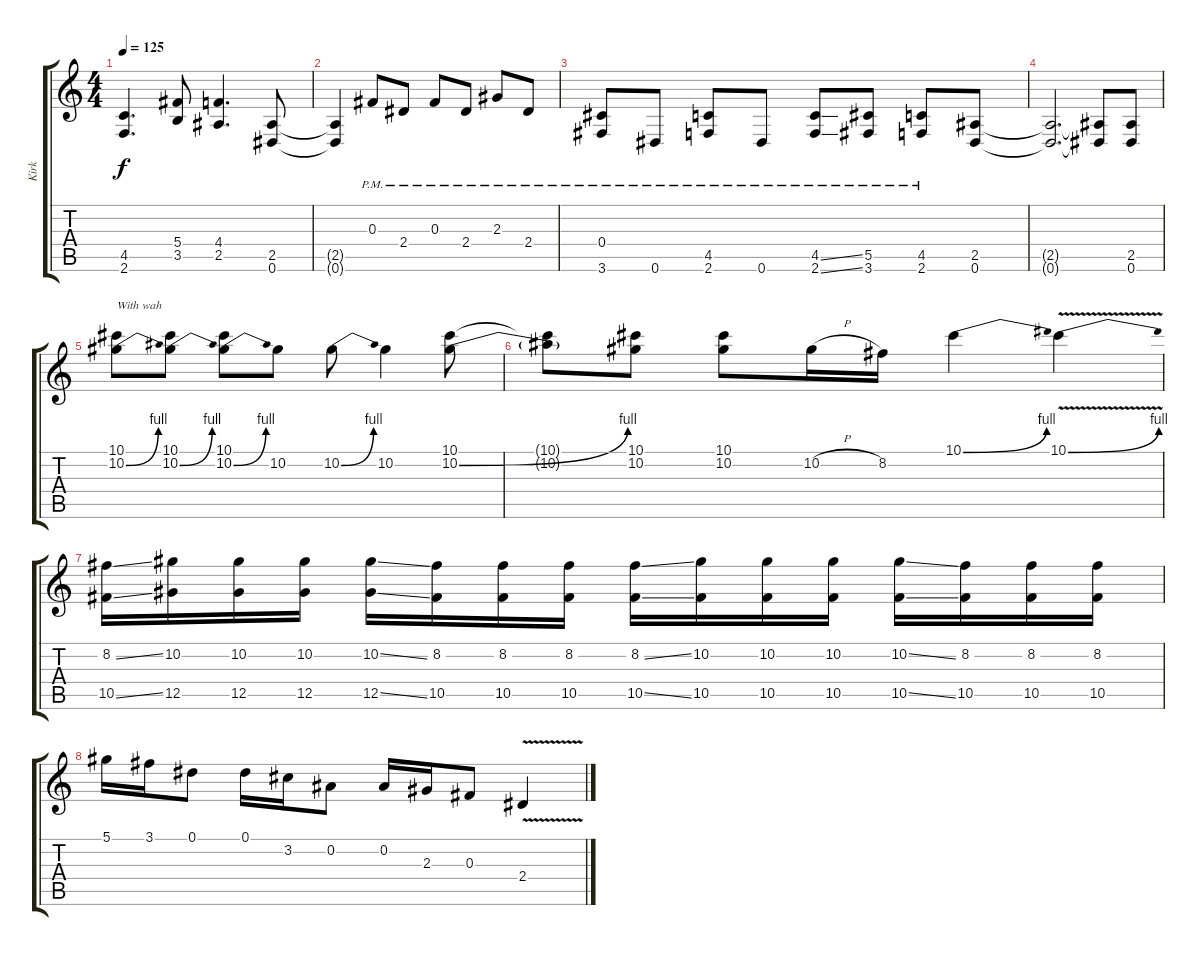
\track ("Kirk" "Kirk") {instrument distortionguitar}
\staff {score tabs}
\tuning (Eb4 Bb3 Gb3 Db3 Ab2 Eb2) {hide}
\ts (4 4)
\tempo 125
\clef g2
\ks c
(4.5 2.6).4{d dy f} (5.4 3.5).8 (4.4 2.5).4{d} (2.5 0.6).8 |
(2.5{t} 0.6{t}).4 0.3{pm}.8 2.4{pm}.8 0.3{pm}.8 2.4{pm}.8 2.3{pm}.8 2.4{pm}.8 |
(0.4{pm} 3.6{pm}).8 0.6{pm}.8 (4.5{pm} 2.6{pm}).8 0.6{pm}.8 (4.5{ss pm} 2.6{ss pm}).8 (5.5 3.6{pm}).8 (4.5{pm} 2.6{pm}).8 (2.5 0.6).8 |
(2.5{t} 0.6{t}).2{d} (2.5{t} 0.6{t}).8 (2.5 0.6).8 |
(10.1 10.2{be (bend 0 0 60 4)}).8{txt "With wah" instrument distortionguitar} (10.1 10.2{be (bend 0 0 60 4)}).8 (10.1 10.2{be (bend 0 0 60 4)}).8 10.2.8 10.2{be (bend 0 0 60 4)}.8 10.2.4 (10.1 10.2{be (bend 0 0 60 4)}).8 |
(10.1{t} 10.2{t}).8 (10.1 10.2).8 (10.1 10.2).8 10.2{h}.16 8.2.16 10.1{be (bend 0 0 60 4)}.4 10.1{be (bend 0 0 60 4) v}.4 |
(8.2{ss} 10.5{ss}).16 (10.2 12.5).16 (10.2 12.5).16 (10.2 12.5).16 (10.2{ss} 12.5{ss}).16 (8.2 10.5).16 (8.2 10.5).16 (8.2 10.5).16 (8.2{ss} 10.5{ss}).16 (10.2 10.5).16 (10.2 10.5).16 (10.2 10.5).16 (10.2{ss} 10.5{ss}).16 (8.2 10.5).16 (8.2 10.5).16 (8.2 10.5).16 |
5.1.16 3.1.16 0.1.8 0.1{h}.16 3.2.16 0.2.8 0.2.16 2.3.16 0.3.8 2.4{v}.4
